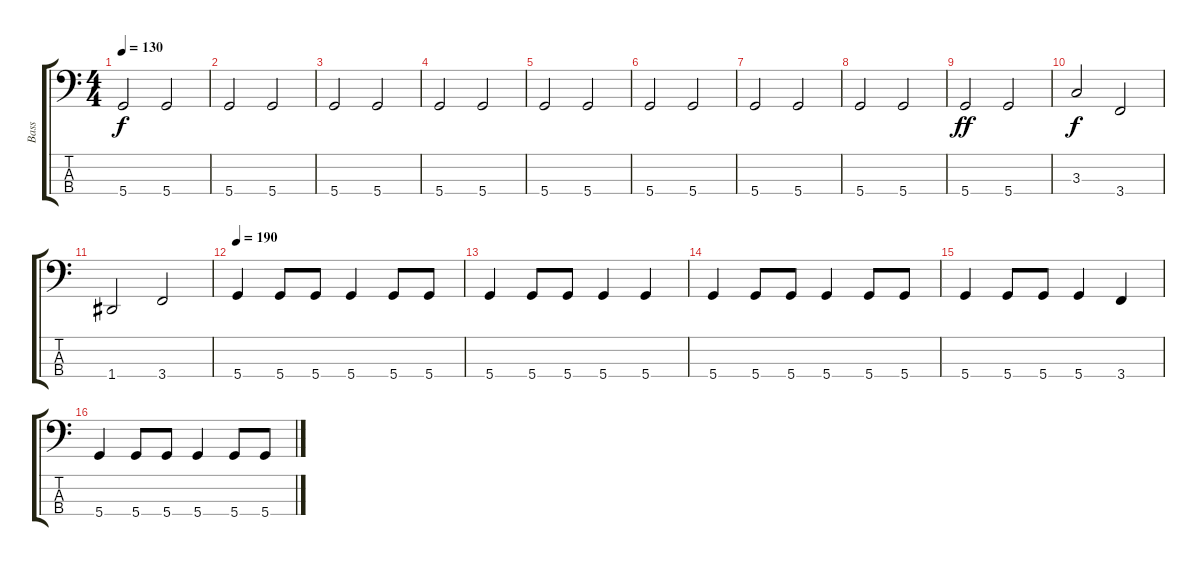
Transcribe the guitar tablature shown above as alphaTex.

\track ("Bass" "Bass") {instrument electricbassfinger}
\staff {score tabs}
\tuning (G2 D2 A1 D1) {hide}
\ts (4 4)
\tempo 130
\clef f4
\ks c
5.4.2{dy f} 5.4.2 |
5.4.2 5.4.2 |
5.4.2 5.4.2 |
5.4.2 5.4.2 |
5.4.2 5.4.2 |
5.4.2 5.4.2 |
5.4.2 5.4.2 |
5.4.2 5.4.2 |
5.4.2{dy ff} 5.4.2 |
3.3.2{dy f} 3.4.2 |
1.4.2 3.4.2 |
\tempo 190
5.4.4 5.4.8 5.4.8 5.4.4 5.4.8 5.4.8 |
5.4.4 5.4.8 5.4.8 5.4.4 5.4.4 |
5.4.4 5.4.8 5.4.8 5.4.4 5.4.8 5.4.8 |
5.4.4 5.4.8 5.4.8 5.4.4 3.4.4 |
5.4.4 5.4.8 5.4.8 5.4.4 5.4.8 5.4.8
